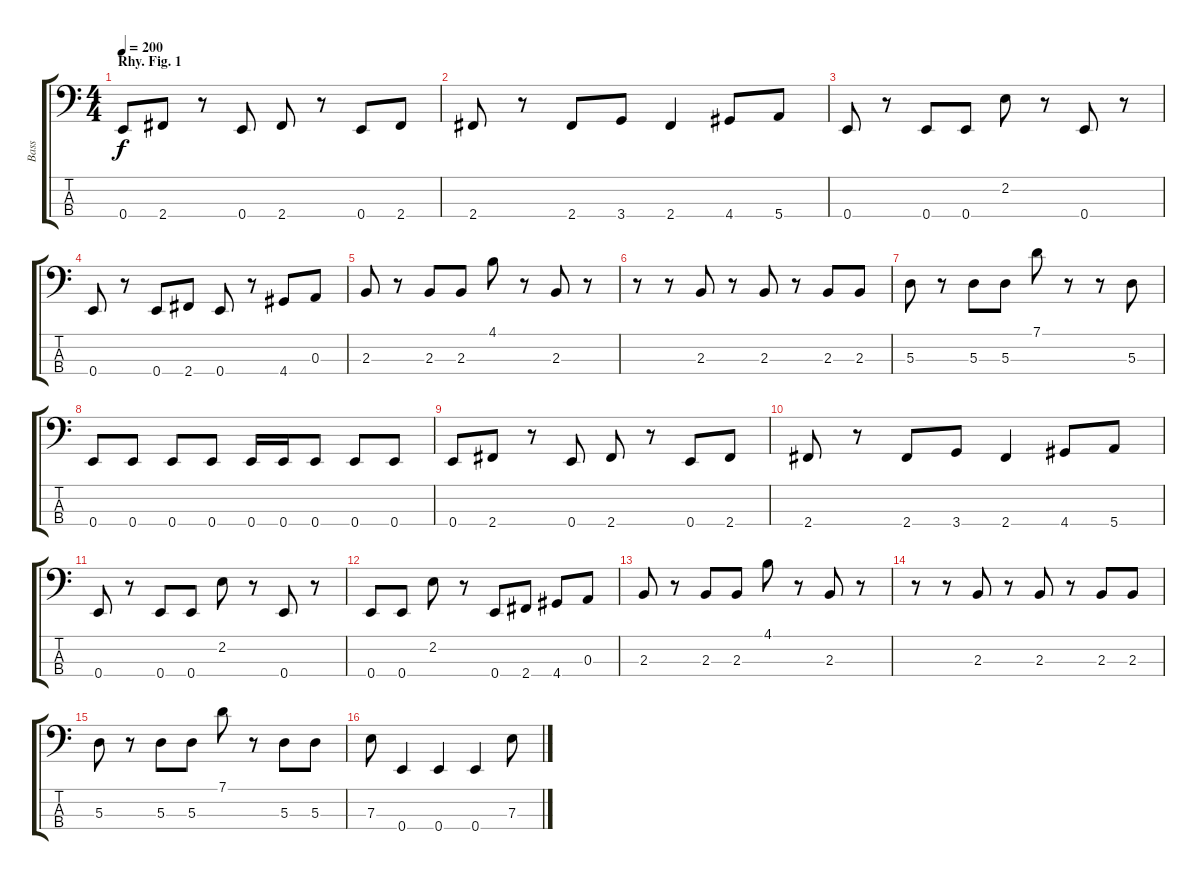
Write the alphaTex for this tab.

\track ("Bass" "Bass") {instrument electricbassfinger}
\staff {score tabs}
\tuning (G2 D2 A1 E1) {hide}
\ts (4 4)
\section ("" "Rhy. Fig. 1")
\tempo 200
\clef f4
\ks c
0.4.8{dy f instrument electricbasspick} 2.4.8 r.8 0.4.8 2.4.8 r.8 0.4.8 2.4.8 |
2.4.8{instrument electricbassfinger} r.8 2.4.8 3.4.8 2.4.4{instrument electricbasspick} 4.4.8{instrument electricbassfinger} 5.4.8 |
0.4.8{instrument electricbasspick} r.8 0.4.8 0.4.8 2.2.8{instrument slapbass1} r.8 0.4.8{instrument electricbasspick} r.8 |
0.4.8{instrument electricbasspick} r.8 0.4.8{instrument electricbassfinger} 2.4.8 0.4.8{instrument electricbasspick} r.8 4.4.8{instrument electricbassfinger} 0.3.8 |
2.3.8{instrument electricbasspick} r.8 2.3.8 2.3.8 4.1.8{instrument slapbass1} r.8 2.3.8{instrument electricbassfinger} r.8 |
r.8 r.8 2.3.8 r.8 2.3.8 r.8 2.3.8 2.3.8 |
5.3.8 r.8 5.3.8 5.3.8 7.1.8 r.8 r.8 5.3.8 |
0.4.8 0.4.8 0.4.8 0.4.8 0.4.16 0.4.16 0.4.8 0.4.8 0.4.8 |
0.4.8{instrument electricbasspick} 2.4.8 r.8 0.4.8 2.4.8 r.8 0.4.8 2.4.8 |
2.4.8{instrument electricbassfinger} r.8 2.4.8 3.4.8 2.4.4{instrument electricbasspick} 4.4.8{instrument electricbassfinger} 5.4.8 |
0.4.8{instrument electricbasspick} r.8 0.4.8 0.4.8 2.2.8{instrument slapbass1} r.8 0.4.8{instrument electricbasspick} r.8 |
0.4.8{instrument electricbasspick} 0.4.8 2.2.8{instrument slapbass1} r.8 0.4.8{instrument electricbasspick} 2.4.8 4.4.8{instrument electricbassfinger} 0.3.8 |
2.3.8{instrument electricbasspick} r.8 2.3.8 2.3.8 4.1.8{instrument slapbass1} r.8 2.3.8{instrument electricbassfinger} r.8 |
r.8 r.8 2.3.8 r.8 2.3.8 r.8 2.3.8 2.3.8 |
5.3.8{instrument electricbasspick} r.8 5.3.8 5.3.8 7.1.8{instrument slapbass1} r.8 5.3.8{instrument electricbassfinger} 5.3.8 |
7.3.8{instrument slapbass1} 0.4.4{instrument electricbasspick} 0.4.4 0.4.4 7.3.8{instrument slapbass1}
